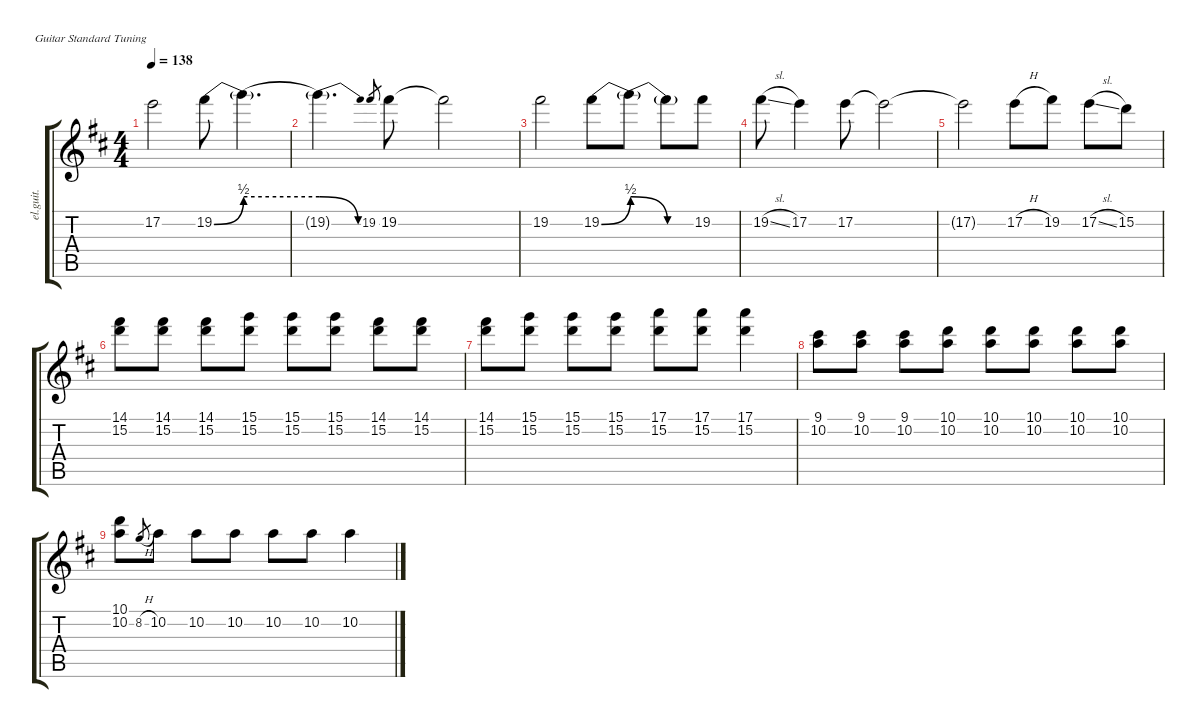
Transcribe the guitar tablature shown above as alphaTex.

\hideDynamics
\bracketExtendMode groupsimilarinstruments
\otherSystemsTrackNameOrientation horizontal
\track ("EG1" "el.guit.") {instrument electricguitarclean}
\staff {score tabs}
\tuning (E4 B3 G3 D3 A2 E2)
\ts (4 4)
\tempo 138
\clef g2
\ks d
17.2{t acc forcenatural}.2{dy fff} 19.2{be (bend 0 0 15 2) acc #}.8 19.2{be (hold 0 2 60 2) t}.4{d} |
19.2{be (release 0 2 15 0) t}.4{d} 19.2{acc #}.8{gr} 19.2{acc #}.8 19.2{t acc #}.2 |
19.2{acc #}.2 19.2{be (bend 0 0 15 2) acc #}.8 19.2{be (release 0 2 15 0) t}.8 19.2{be (hold 0 0 60 0) t acc #}.8 19.2{acc #}.8 |
19.2{sl acc #}.8 17.2{acc forcenatural}.4 17.2{acc forcenatural}.8 17.2{t acc forcenatural}.2 |
17.2{t acc forcenatural}.2 17.2{h acc forcenatural}.8 19.2{acc #}.8 17.2{sl acc forcenatural}.8 15.2{acc forcenatural}.8 |
(14.1{acc #} 15.2{acc forcenatural}).8{dy pp} (14.1{acc #} 15.2{acc forcenatural}).8 (14.1{acc #} 15.2{acc forcenatural}).8 (15.1{acc forcenatural} 15.2{acc forcenatural}).8 (15.1{acc forcenatural} 15.2{acc forcenatural}).8 (15.1{acc forcenatural} 15.2{acc forcenatural}).8 (14.1{acc #} 15.2{acc forcenatural}).8 (14.1{acc #} 15.2{acc forcenatural}).8 |
(14.1{acc #} 15.2{acc forcenatural}).8 (15.1{acc forcenatural} 15.2{acc forcenatural}).8 (15.1{acc forcenatural} 15.2{acc forcenatural}).8 (15.1{acc forcenatural} 15.2{acc forcenatural}).8 (17.1{acc forcenatural} 15.2{acc forcenatural}).8 (17.1{acc forcenatural} 15.2{acc forcenatural}).8 (17.1{acc forcenatural} 15.2{acc forcenatural}).4 |
(9.1{acc #} 10.2{acc forcenatural}).8 (9.1{acc #} 10.2{acc forcenatural}).8 (9.1{acc #} 10.2{acc forcenatural}).8 (10.1{acc forcenatural} 10.2{acc forcenatural}).8 (10.1{acc forcenatural} 10.2{acc forcenatural}).8 (10.1{acc forcenatural} 10.2{acc forcenatural}).8 (10.1{acc forcenatural} 10.2{acc forcenatural}).8 (10.1{acc forcenatural} 10.2{acc forcenatural}).8 |
(10.1{acc forcenatural} 10.2{acc forcenatural}).8 8.2{h acc forcenatural}.8{gr} 10.2{acc forcenatural}.8 10.2{acc forcenatural}.8 10.2{acc forcenatural}.8 10.2{acc forcenatural}.8 10.2{acc forcenatural}.8 10.2{acc forcenatural}.4
